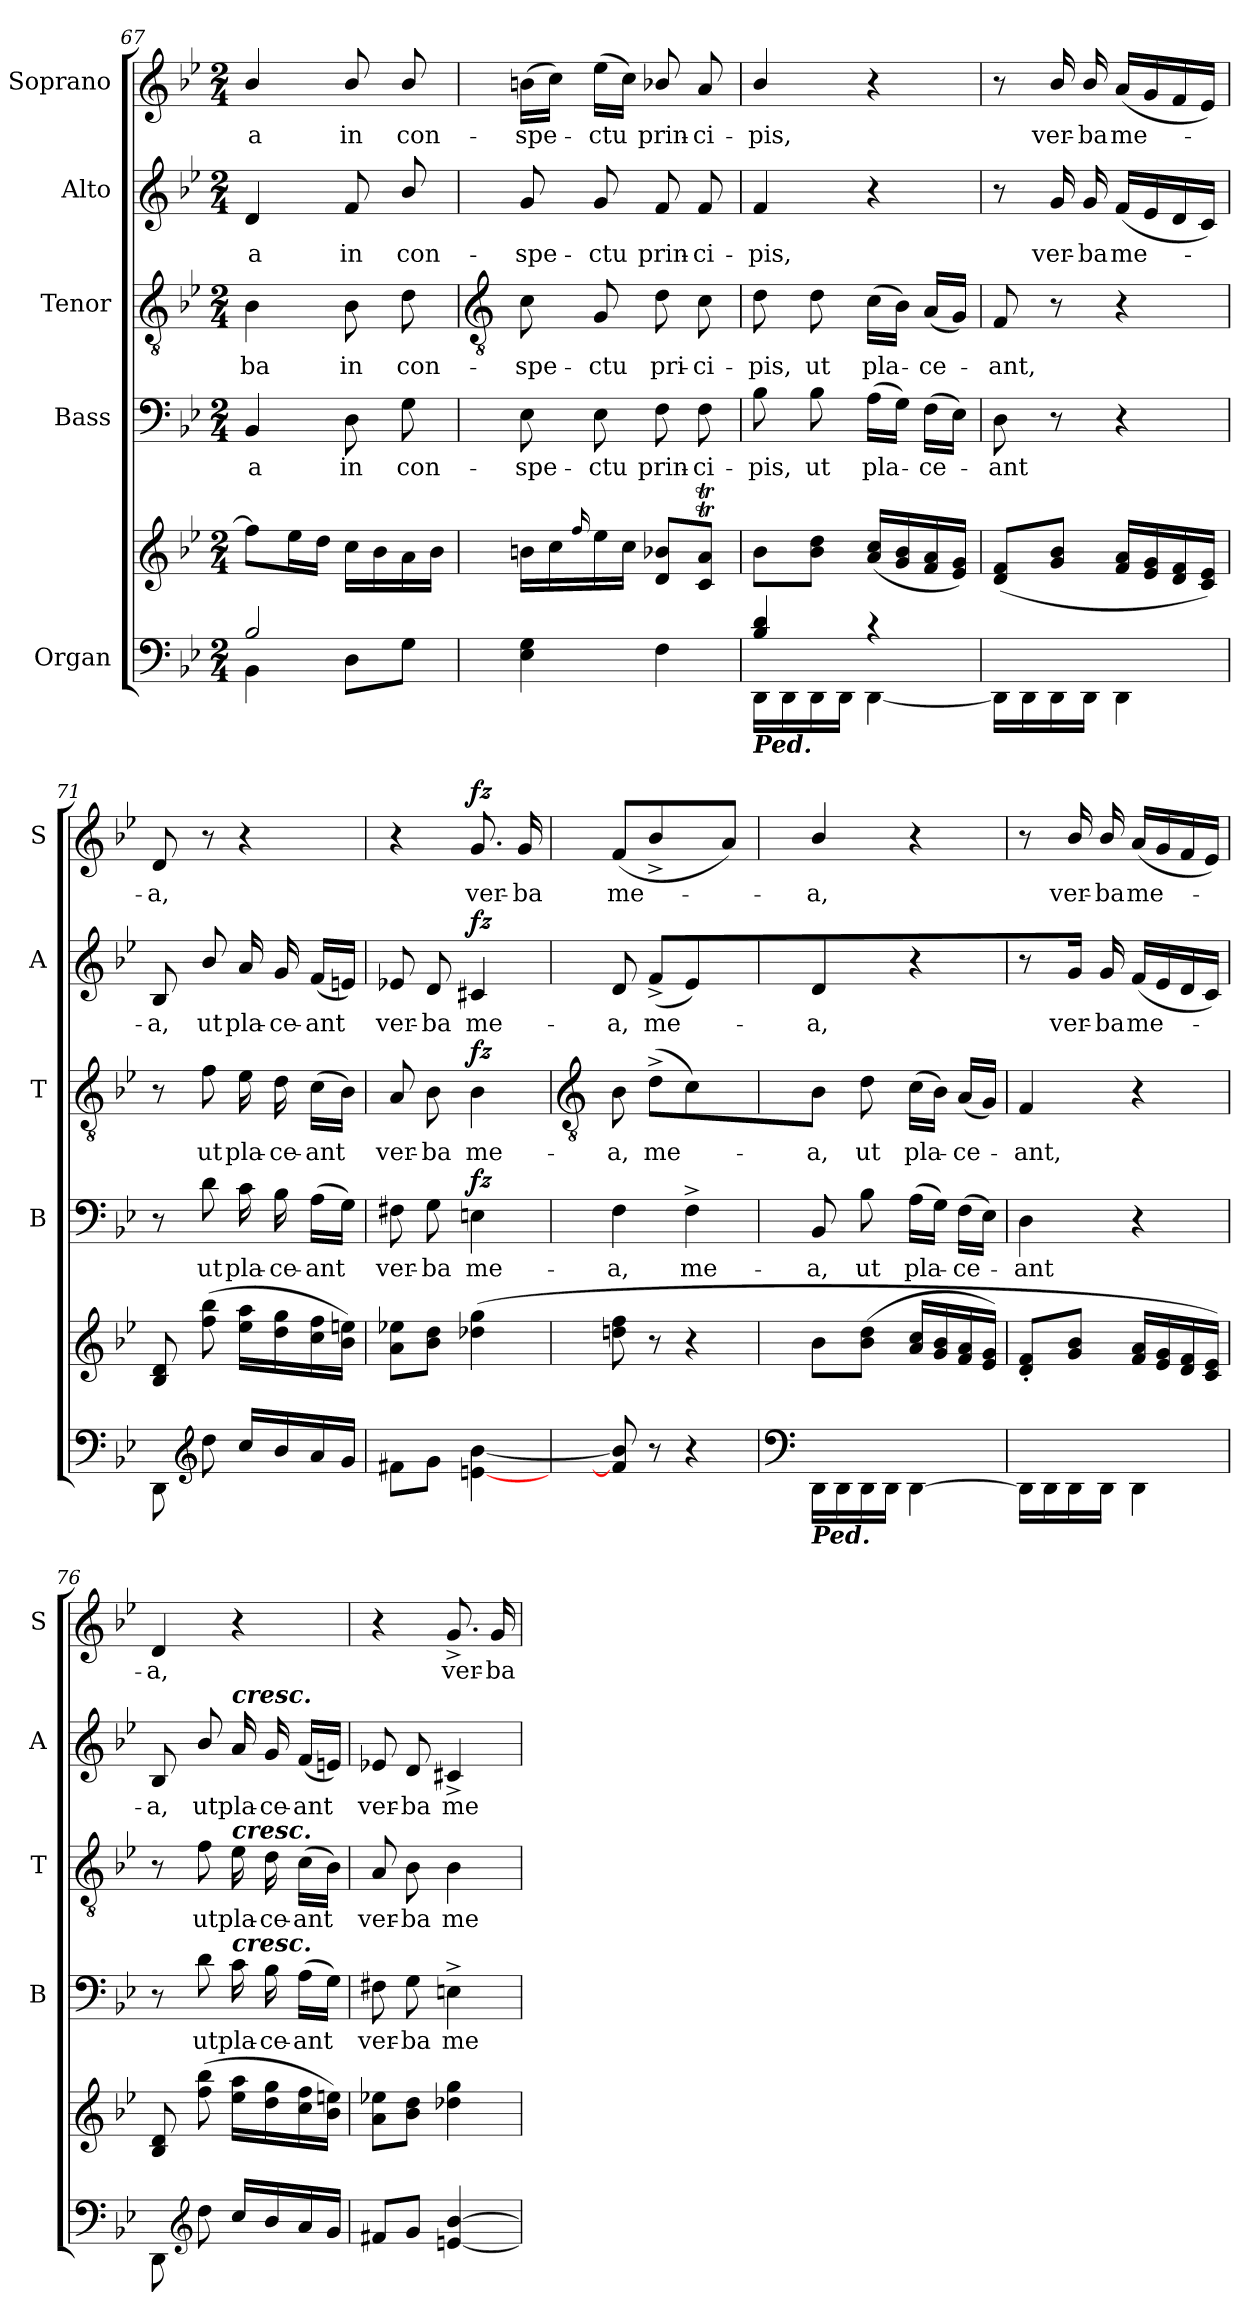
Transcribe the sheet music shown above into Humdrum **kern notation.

**kern	**kern	**kern	**text	**dynam	**kern	**text	**dynam	**kern	**text	**dynam	**kern	**text	**dynam
*part5	*part5	*part4	*part4	*part4	*part3	*part3	*part3	*part2	*part2	*part2	*part1	*part1	*part1
*staff6	*staff5	*staff4	*staff4	*staff4	*staff3	*staff3	*staff3	*staff2	*staff2	*staff2	*staff1	*staff1	*staff1
*I"Organ	*	*I"Bass	*	*	*I"Tenor	*	*	*I"Alto	*	*	*I"Soprano	*	*
*	*	*I'B	*	*	*I'T	*	*	*I'A	*	*	*I'S	*	*
*clefF4	*clefG2	*clefF4	*	*	*clefGv2	*	*	*clefG2	*	*	*clefG2	*	*
*k[b-e-]	*k[b-e-]	*k[b-e-]	*	*	*k[b-e-]	*	*	*k[b-e-]	*	*	*k[b-e-]	*	*
*B-:	*B-:	*B-:	*	*	*B-:	*	*	*B-:	*	*	*B-:	*	*
*M2/4	*M2/4	*M2/4	*	*	*M2/4	*	*	*M2/4	*	*	*M2/4	*	*
=67	=67	=67	=67	=67	=67	=67	=67	=67	=67	=67	=67	=67	=67
*^	*	*	*	*	*	*	*	*	*	*	*	*	*
!	!	!	!	!LO:LY:b	!	!	!LO:LY:b	!	!	!LO:LY:b	!	!	!LO:LY:b	!
2B-/	4BB-\	8ffL]	4BB-	-a	.	4B-	-ba	.	4d	a	.	4b-/	-a	.
.	.	16ee-L	.	.	.	.	.	.	.	.	.	.	.	.
.	.	16ddJJ	.	.	.	.	.	.	.	.	.	.	.	.
!	!	!	!	!LO:LY:b	!	!	!LO:LY:b	!	!	!LO:LY:b	!	!	!LO:LY:b	!
.	8D\L	16ccLL	8D	in	.	8B-	in	.	8f	in	.	8b-/	in	.
.	.	16b-	.	.	.	.	.	.	.	.	.	.	.	.
!	!	!	!	!LO:LY:b	!	!	!LO:LY:b	!	!	!LO:LY:b	!	!	!LO:LY:b	!
.	8GJ	16a	8G	con-	.	8d	con-	.	8b-/	con-	.	8b-/	con-	.
.	.	16b-JJ	.	.	.	.	.	.	.	.	.	.	.	.
!!LO:LB:g=z
=68	=68	=68	=68	=68	=68	=68	=68	=68	=68	=68	=68	=68	=68	=68
*	*	*	*	*	*	*clefGv2	*	*	*	*	*	*	*	*
!	!	!	!	!LO:LY:b	!	!	!LO:LY:b	!	!	!LO:LY:b	!	!	!LO:LY:b	!
2ryy	4E- 4G	16bnLL	8E-	-spe-	.	8c	-spe-	.	8g	-spe-	.	(>16bnLL	-spe-	.
.	.	16cc	.	.	.	.	.	.	.	.	.	16ccJJ)	.	.
.	.	16qqff/	.	.	.	.	.	.	.	.	.	.	.	.
!	!	!	!	!LO:LY:b	!	!	!LO:LY:b	!	!	!LO:LY:b	!	!	!LO:LY:b	!
.	.	16ee-	8E-	-ctu	.	8G	-ctu	.	8g	-ctu	.	(>16ee-LL	ctu	.
.	.	16ccJJ	.	.	.	.	.	.	.	.	.	16ccJJ)	.	.
!	!	!	!	!LO:LY:b	!	!	!LO:LY:b	!	!	!LO:LY:b	!	!	!LO:LY:b	!
.	4F	8d 8b-XL	8F	prin-	.	8d	pri-	.	8f	prin-	.	8b-X/	prin-	.
!	!	!	!	!LO:LY:b	!	!	!LO:LY:b	!	!	!LO:LY:b	!	!	!LO:LY:b	!
.	.	8cT 8aTJ	8F	-ci-	.	8c	-ci-	.	8f	-ci-	.	8a	-ci-	.
=69	=69	=69	=69	=69	=69	=69	=69	=69	=69	=69	=69	=69	=69	=69
!LO:TX:b:Bi:t=Ped.	!	!	!	!	!	!	!	!	!	!	!	!	!	!
!	!	!	!	!LO:LY:b	!	!	!LO:LY:b	!	!	!LO:LY:b	!	!	!LO:LY:b	!
4B-/ 4d/	16DD\LL	8b-L	8B-	-pis,	.	8d	-pis,	.	4f	-pis,	.	4b-/	-pis,	.
.	16DD\	.	.	.	.	.	.	.	.	.	.	.	.	.
!	!	!	!	!LO:LY:b	!	!	!LO:LY:b	!	!	!	!	!	!	!
.	16DD\	8b- 8ddJ	8B-	ut	.	8d	ut	.	.	.	.	.	.	.
.	16DD\JJ	.	.	.	.	.	.	.	.	.	.	.	.	.
!	!	!	!	!LO:LY:b	!	!	!LO:LY:b	!	!	!	!	!	!	!
4r	[4DD\	(<16a 16ccLL	(>16ALL	pla-	.	(>16cLL	pla-	.	4r	.	.	4r	.	.
.	.	16g 16b-	16GJJ)	.	.	16B-JJ)	.	.	.	.	.	.	.	.
!	!	!	!	!LO:LY:b	!	!	!LO:LY:b	!	!	!	!	!	!	!
.	.	16f 16a	(>16FLL	ce-	.	(<16ALL	ce-	.	.	.	.	.	.	.
.	.	16e- 16gJJ)	16E-JJ)	.	.	16GJJ)	.	.	.	.	.	.	.	.
=70	=70	=70	=70	=70	=70	=70	=70	=70	=70	=70	=70	=70	=70	=70
!LO:N:vis=1	!	!	!	!LO:LY:b	!	!	!LO:LY:b	!	!	!	!	!	!	!
2ryy	16DD\LL]	(<8d 8fL	8D	ant	.	8F	ant,	.	8r	.	.	8r	.	.
.	16DD\	.	.	.	.	.	.	.	.	.	.	.	.	.
!	!	!	!	!	!	!	!	!	!	!LO:LY:b	!	!	!LO:LY:b	!
.	16DD\	8g 8b-J	8r	.	.	8r	.	.	16g	ver-	.	16b-/	ver-	.
!	!	!	!	!	!	!	!	!	!	!LO:LY:b	!	!	!LO:LY:b	!
.	16DD\JJ	.	.	.	.	.	.	.	16g	-ba	.	16b-/	-ba	.
!	!	!	!	!	!	!	!	!	!	!LO:LY:b	!	!	!LO:LY:b	!
.	4DD\	16f 16aLL	4r	.	.	4r	.	.	(<16fLL	me-	.	(<16aLL	me-	.
.	.	16e- 16g	.	.	.	.	.	.	16e-	.	.	16g	.	.
.	.	16d 16f	.	.	.	.	.	.	16d	.	.	16f	.	.
.	.	16c 16e-JJ)	.	.	.	.	.	.	16cJJ)	.	.	16e-JJ)	.	.
=71	=71	=71	=71	=71	=71	=71	=71	=71	=71	=71	=71	=71	=71	=71
!	!	!	!	!	!	!	!	!	!	!LO:LY:b	!	!	!LO:LY:b	!
8ryy	8DD\	8B- 8d	8r	.	.	8r	.	.	8B-	a,	.	8d	a,	.
*clefG2	*	*	*	*	*	*	*	*	*	*	*	*	*	*
!	!	!	!	!LO:LY:b	!	!	!LO:LY:b	!	!	!LO:LY:b	!	!	!	!
4.ryy	8dd	(>8ff 8bb-	8d	ut	.	8f	ut	.	8b-/	ut	.	8r	.	.
!	!	!	!	!LO:LY:b	!	!	!LO:LY:b	!	!	!LO:LY:b	!	!	!	!
.	16ccLL	16ee- 16aaLL	16c	pla-	.	16e-	pla-	.	16a	pla-	.	4r	.	.
!	!	!	!	!LO:LY:b	!	!	!LO:LY:b	!	!	!LO:LY:b	!	!	!	!
.	16b-	16dd 16gg	16B-	-ce-	.	16d	-ce-	.	16g	-ce-	.	.	.	.
!	!	!	!	!LO:LY:b	!	!	!LO:LY:b	!	!	!LO:LY:b	!	!	!	!
.	16a	16cc 16ff	(>16ALL	-ant	.	(>16cLL	-ant	.	(<16fLL	-ant	.	.	.	.
.	16gJJ	16b- 16eenJJ)	16GJJ)	.	.	16B-JJ)	.	.	16enJJ)	.	.	.	.	.
=72	=72	=72	=72	=72	=72	=72	=72	=72	=72	=72	=72	=72	=72	=72
!	!	!	!	!LO:LY:b	!	!	!LO:LY:b	!	!	!LO:LY:b	!	!	!	!
2ryy	8f#XL	8a 8ee-XL	8F#X	ver-	.	8A	ver-	.	8e-X	ver-	.	4r	.	.
!	!	!	!	!LO:LY:b	!	!	!LO:LY:b	!	!	!LO:LY:b	!	!	!	!
.	8gJ	8b- 8ddJ	8G	-ba	.	8B-	-ba	.	8d	-ba	.	.	.	.
!	!	!	!	!LO:LY:b	!LO:DY:b	!	!LO:LY:b	!LO:DY:b	!	!LO:LY:b	!LO:DY:b	!	!LO:LY:b	!LO:DY:b
.	[4en [4b-	(<4dd-X 4gg	4En	me-	fz	4B-	me-	fz	4c#X	me-	fz	8.g	ver-	fz
!	!	!	!	!	!	!	!	!	!	!	!	!	!LO:LY:b	!
.	.	.	.	.	.	.	.	.	.	.	.	16g	-ba	.
*v	*v	*	*	*	*	*	*	*	*	*	*	*	*	*
!!LO:LB:g=z
=73	=73	=73	=73	=73	=73	=73	=73	=73	=73	=73	=73	=73	=73
*	*	*	*	*	*clefGv2	*	*	*	*	*	*	*	*
!	!	!	!LO:LY:b	!	!	!LO:LY:b	!	!	!LO:LY:b	!	!	!LO:LY:b	!
8fn] 8b-]	8ddn 8ff	4F	-a,	.	8B-	-a,	.	8d	-a,	.	(<8fL	me-	.
!	!	!	!	!	!	!LO:LY:b	!	!	!LO:LY:b	!	!	!	!
8r	8r	.	.	.	(>8d^L	me-	.	(<8f^L	me-	.	4b-^/	.	.
!	!	!	!LO:LY:b	!	!	!	!	!	!	!	!	!	!
4r	4r	4F^	me-	.	4c)	.	.	4e-)	.	.	.	.	.
.	.	.	.	.	.	.	.	.	.	.	8aJ)	.	.
=74	=74	=74	=74	=74	=74	=74	=74	=74	=74	=74	=74	=74	=74
*clefF4	*	*	*	*	*	*	*	*	*	*	*	*	*
!LO:TX:b:Bi:t=Ped.	!	!	!	!	!	!	!	!	!	!	!	!	!
!	!	!	!LO:LY:b	!	!	!LO:LY:b	!	!	!LO:LY:b	!	!	!LO:LY:b	!
16DD\LL	8b-L	8BB-	-a,	.	8B-J	a,	.	4d	a,	.	4b-/	a,	.
16DD\	.	.	.	.	.	.	.	.	.	.	.	.	.
!	!	!	!LO:LY:b	!	!	!LO:LY:b	!	!	!	!	!	!	!
16DD\	(<8b- 8ddJ	8B-	ut	.	8d	ut	.	.	.	.	.	.	.
16DD\JJ	.	.	.	.	.	.	.	.	.	.	.	.	.
!	!	!	!LO:LY:b	!	!	!LO:LY:b	!	!	!	!	!	!	!
[4DD\	16a 16ccLL	(>16ALL	pla-	.	(>16cLL	pla-	.	4r	.	.	4r	.	.
.	16g 16b-	16GJJ)	.	.	16B-JJ)	.	.	.	.	.	.	.	.
!	!	!	!LO:LY:b	!	!	!LO:LY:b	!	!	!	!	!	!	!
.	16f 16a	(>16FLL	ce-	.	(<16ALL	ce-	.	.	.	.	.	.	.
.	16e- 16gJJ)	16E-JJ)	.	.	16GJJ)	.	.	.	.	.	.	.	.
=75	=75	=75	=75	=75	=75	=75	=75	=75	=75	=75	=75	=75	=75
!	!	!	!LO:LY:b	!	!	!LO:LY:b	!	!	!	!	!	!	!
16DD\LL]	8d' 8f'L	4D	ant	.	4F	ant,	.	8r	.	.	8r	.	.
16DD\	.	.	.	.	.	.	.	.	.	.	.	.	.
!	!	!	!	!	!	!	!	!	!LO:LY:b	!	!	!LO:LY:b	!
16DD\	8g 8b-J	.	.	.	.	.	.	16gJ	ver-	.	16b-/	ver-	.
!	!	!	!	!	!	!	!	!	!LO:LY:b	!	!	!LO:LY:b	!
16DD\JJ	.	.	.	.	.	.	.	16g	-ba	.	16b-/	-ba	.
!	!	!	!	!	!	!	!	!	!LO:LY:b	!	!	!LO:LY:b	!
4DD\	16f 16aLL	4r	.	.	4r	.	.	(<16fLL	me-	.	(<16aLL	me-	.
.	16e- 16g	.	.	.	.	.	.	16e-	.	.	16g	.	.
.	16d 16f	.	.	.	.	.	.	16d	.	.	16f	.	.
.	16c 16e-JJ)	.	.	.	.	.	.	16cJJ)	.	.	16e-JJ)	.	.
=76	=76	=76	=76	=76	=76	=76	=76	=76	=76	=76	=76	=76	=76
!	!	!	!	!	!	!	!	!	!LO:LY:b	!	!	!LO:LY:b	!
8DD\	8B- 8d	8r	.	.	8r	.	.	8B-	a,	.	4d	a,	.
*clefG2	*	*	*	*	*	*	*	*	*	*	*	*	*
!	!	!	!LO:LY:b	!	!	!LO:LY:b	!	!	!LO:LY:b	!	!	!	!
8dd	(>8ff 8bb-	8d	ut	.	8f	ut	.	8b-/	ut	.	.	.	.
!	!	!	!	!	!	!	!	!LO:TX:a:Bi:t=cresc.	!	!	!	!	!
!	!	!	!	!	!LO:TX:a:Bi:t=cresc.	!	!	!	!	!	!	!	!
!	!	!LO:TX:a:Bi:t=cresc.	!	!	!	!	!	!	!	!	!	!	!
!	!	!	!LO:LY:b	!	!	!LO:LY:b	!	!	!LO:LY:b	!	!	!	!
16ccLL	16ee- 16aaLL	16c	pla-	.	16e-	pla-	.	16a	pla-	.	4r	.	.
!	!	!	!LO:LY:b	!	!	!LO:LY:b	!	!	!LO:LY:b	!	!	!	!
16b-	16dd 16gg	16B-	-ce-	.	16d	-ce-	.	16g	-ce-	.	.	.	.
!	!	!	!LO:LY:b	!	!	!LO:LY:b	!	!	!LO:LY:b	!	!	!	!
16a	16cc 16ff	(>16ALL	-ant	.	(>16cLL	-ant	.	(<16fLL	-ant	.	.	.	.
16gJJ	16b- 16eenJJ)	16GJJ)	.	.	16B-JJ)	.	.	16enJJ)	.	.	.	.	.
=77	=77	=77	=77	=77	=77	=77	=77	=77	=77	=77	=77	=77	=77
!	!	!	!LO:LY:b	!	!	!LO:LY:b	!	!	!LO:LY:b	!	!	!	!
8f#XL	8a 8ee-XL	8F#X	ver-	.	8A	ver-	.	8e-X	ver-	.	4r	.	.
!	!	!	!LO:LY:b	!	!	!LO:LY:b	!	!	!LO:LY:b	!	!	!	!
8gJ	8b- 8ddJ	8G	-ba	.	8B-	-ba	.	8d	-ba	.	.	.	.
!	!	!	!LO:LY:b	!	!	!LO:LY:b	!	!	!LO:LY:b	!	!	!LO:LY:b	!
[4en [4b-	4dd-X 4gg	4En^	me-	.	4B-	me-	.	4c#X^	me-	.	8.g^	ver-	.
!	!	!	!	!	!	!	!	!	!	!	!	!LO:LY:b	!
.	.	.	.	.	.	.	.	.	.	.	16g	-ba	.
=	=	=	=	=	=	=	=	=	=	=	=	=	=
*-	*-	*-	*-	*-	*-	*-	*-	*-	*-	*-	*-	*-	*-
